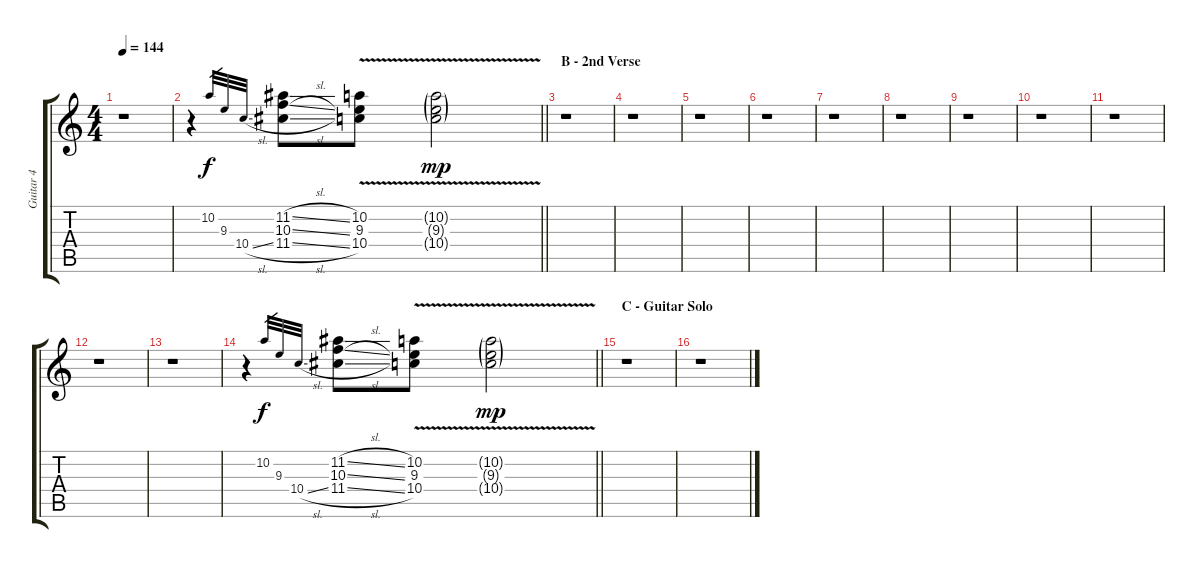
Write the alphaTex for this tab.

\track ("Guitar 4" "Guitar 4") {instrument electricguitarjazz}
\staff {score tabs}
\tuning (E4 B3 G3 D3 A2 E2) {hide}
\ts (4 4)
\tempo 144
\clef g2
\ks c
r.1{dy f} |
\barLineRight lightlight
r.4 10.2.32{gr} 9.3.32{gr} 10.4{sl}.32{gr} (11.2{sl} 10.3{sl} 11.4{sl}).8 (10.2{v} 9.3{v} 10.4{v}).8 (10.2{v g} 9.3{v g} 10.4{v g}).2{dy mp} |
\section ("" "B - 2nd Verse")
r.1 |
r.1 |
r.1 |
r.1 |
r.1 |
r.1 |
r.1 |
r.1 |
r.1 |
r.1 |
r.1 |
\barLineRight lightlight
r.4 10.2.32{gr dy f} 9.3.32{gr} 10.4{sl}.32{gr} (11.2{sl} 10.3{sl} 11.4{sl}).8 (10.2{v} 9.3{v} 10.4{v}).8 (10.2{v g} 9.3{v g} 10.4{v g}).2{dy mp} |
\section ("" "C - Guitar Solo")
r.1 |
r.1
